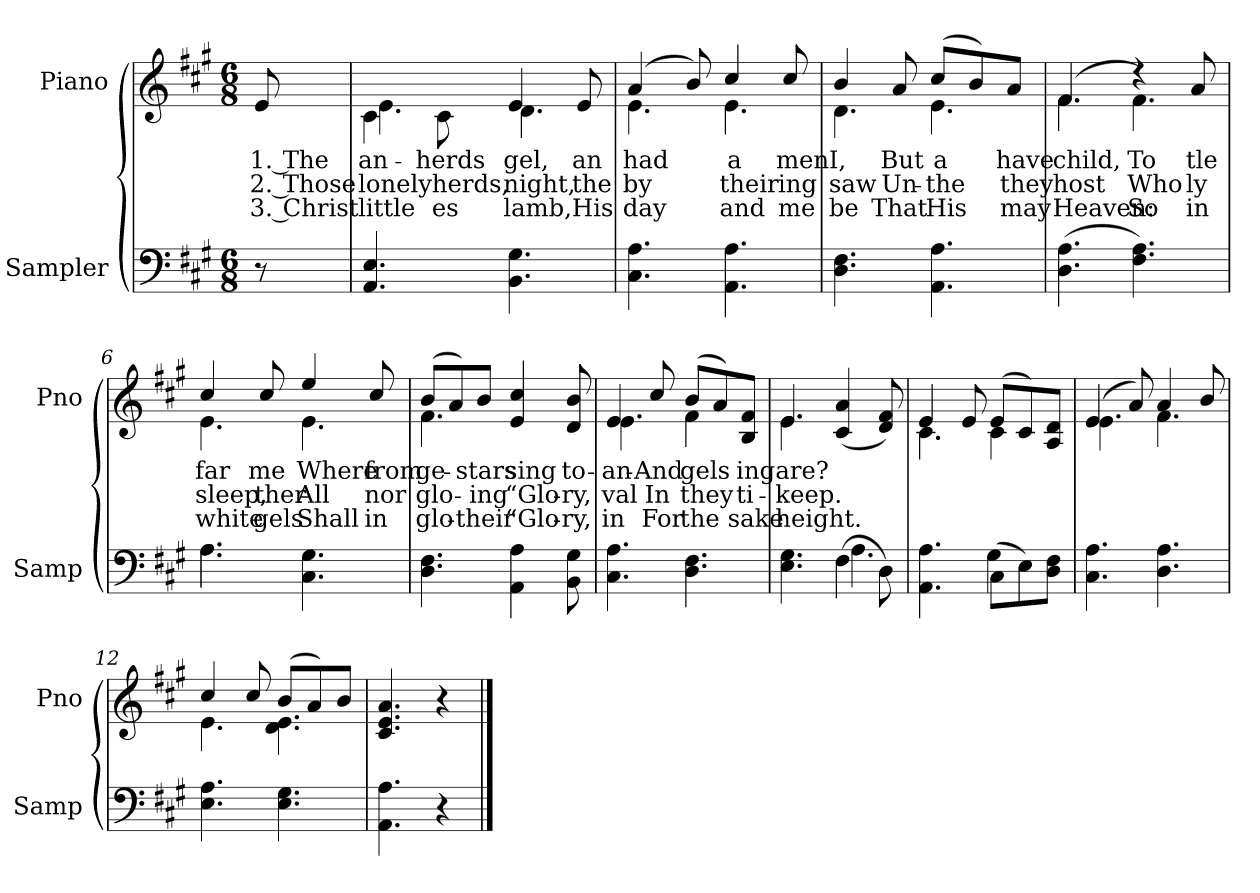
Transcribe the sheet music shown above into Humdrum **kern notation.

**kern	**kern	**text	**text	**text
*part2	*part1	*part1	*part1	*part1
*staff2	*staff1	*staff1	*staff1	*staff1
*I"Sampler	*I"Piano	*	*	*
*I'Samp	*I'Pno	*	*	*
*clefF4	*clefG2	*	*	*
*k[f#c#g#]	*k[f#c#g#]	*	*	*
*A:	*A:	*	*	*
*M6/8	*M6/8	*	*	*
=1	=1	=1	=1	=1
8r	8e	1. The	2. Those	3. Christ
=2	=2	=2	=2	=2
*	*^	*	*	*
4.AA 4.E	4c#\	4.e	an-	lonely	little
.	8c#\	.	-herds	-herds,	-es
4.BB 4.G#	4e/	4.d	-gel,	night,	lamb,
.	8e/	.	an	the	His
=3	=3	=3	=3	=3	=3
4.C# 4.A	(4a/	4.e	had	by	day
.	8b/)	.	.	.	.
4.AA 4.A	4cc#/	4.e	a	their	and
.	8cc#/	.	men	-ing	me
=4	=4	=4	=4	=4	=4
4.D 4.F#	4b/	4.d	I,	saw	be
.	8a/	.	But	Un-	That
4.AA 4.A	(8cc#/L	4.e	a	the	His
.	8b/)	.	.	.	.
.	8a/J	.	have	they	may
=5	=5	=5	=5	=5	=5
(4.D 4.A	(4.f#/	4.f#	child,	host	Heaven:
4.F# 4.A)	4r)	4.f#	To	Who	So
.	8a	.	-tle	-ly	in
=6	=6	=6	=6	=6	=6
*^	*	*	*	*	*
4.A\	4.A	4cc#/	4.e	far	sleep,	white
.	.	8cc#/	.	me	-ther	-gels
4.C# 4.G#	4.ryy	4ee/	4.e	Where	All	Shall
.	.	8cc#/	.	from	nor	in
*v	*v	*	*	*	*	*
=7	=7	=7	=7	=7	=7
4.D 4.F#	(8b/L	4.f#	-ge-	glo-	glo-
.	8a/)	.	.	.	.
.	8b/J	.	stars	-ing	their
4AA 4A	4e 4cc#	4.ryy	sing	“Glo-	“Glo-
8BB 8G#	8d 8b	.	to-	-ry,	-ry,
=8	=8	=8	=8	=8	=8
4.C# 4.A	4e/	4.e	an-	-val	in
.	8cc#/	.	And	In	For
4.D 4.F#	(8b/L	4f#	-gels	they	the
.	8a/)	.	.	.	.
.	8B/ 8f#/J	8ryy	-ing	-ti-	sake
=9	=9	=9	=9	=9	=9
*^	*	*	*	*	*
4.E 4.G#	4.ryy	4.e/	4.e	are?	keep.	height.
(4F#\	4.A	(4c# 4a	4.ryy	.	.	.
8D\)	.	8d 8f#)	.	.	.	.
=10	=10	=10	=10	=10	=10	=10
4.AA 4.A	4.ryy	4e/	4.c#	.	.	.
.	.	8e/	.	.	.	.
(8C#\L	4G#	(8e/L	4c#	.	.	.
8E\)	.	8c#/)	.	.	.	.
8D\ 8F#\J	8ryy	8A/ 8d/J	8ryy	.	.	.
*v	*v	*	*	*	*	*
=11	=11	=11	=11	=11	=11
4.C# 4.A	(4e/	4.e	.	.	.
.	8a/)	.	.	.	.
4.D 4.A	4a/	4.f#	.	.	.
.	8b/	.	.	.	.
=12	=12	=12	=12	=12	=12
4.E 4.A	4cc#/	4.e	.	.	.
.	8cc#/	.	.	.	.
4.E 4.G#	(8b/L	4.d 4.e	.	.	.
.	8a/)	.	.	.	.
.	8b/J	.	.	.	.
*	*v	*v	*	*	*
=13	=13	=13	=13	=13
4.AA 4.A	4.c# 4.e 4.a	.	.	.
4r	4r	.	.	.
==	==	==	==	==
*-	*-	*-	*-	*-
